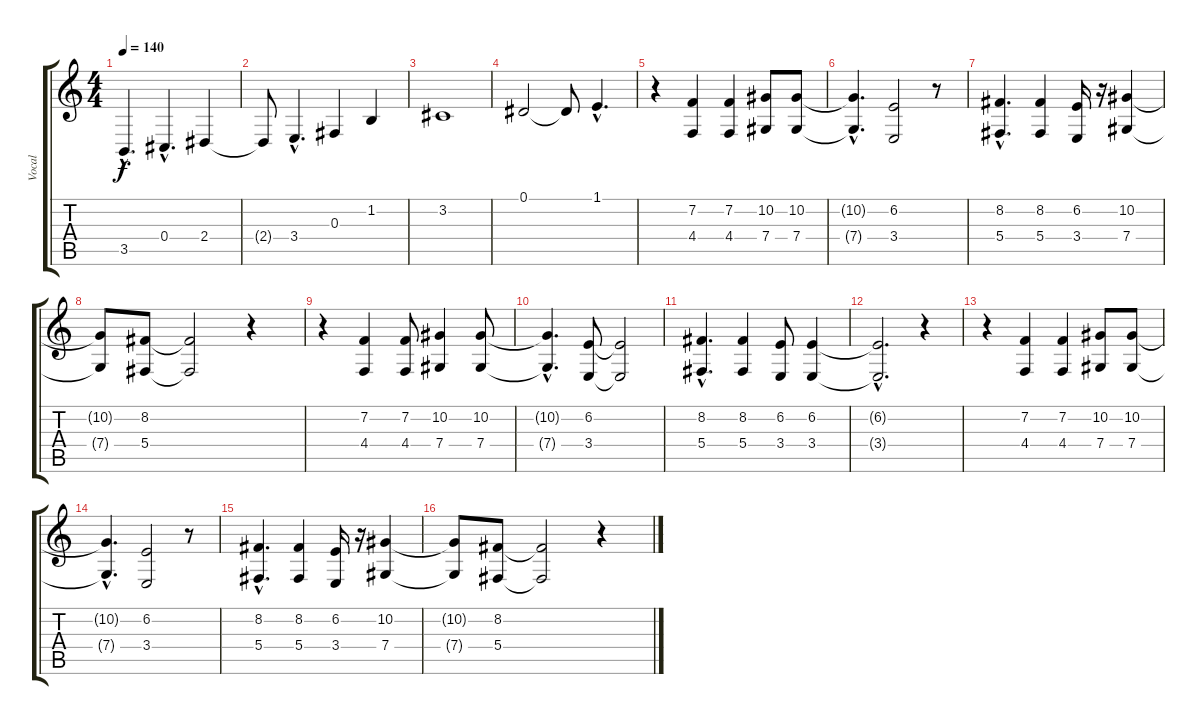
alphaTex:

\track ("Vocal" "Vocal") {instrument altosax}
\staff {score tabs}
\tuning (Eb4 Bb3 Gb3 Db3 Ab2 Eb2) {hide}
\ts (4 4)
\tempo 140
\clef g2
\ks c
3.5{hac}.4{d dy f} 0.4{hac}.4{d} 2.4.4 |
2.4{t}.8 3.4{hac}.4{d} 0.3.4 1.2.4 |
3.2.1 |
0.1.2 0.1{t}.8 1.1{hac}.4{d} |
r.4 (7.2 4.4).4 (7.2 4.4).4 (10.2 7.4).8 (10.2 7.4).8 |
(10.2{hac t} 7.4{hac t}).4{d} (6.2 3.4).2 r.8 |
(8.2{hac} 5.4{hac}).4{d} (8.2 5.4).4 (6.2 3.4).16 r.16 (10.2 7.4).4 |
(10.2{t} 7.4{t}).8 (8.2 5.4).8 (8.2{t} 5.4{t}).2 r.4 |
r.4 (7.2 4.4).4 (7.2 4.4).8 (10.2 7.4).4 (10.2 7.4).8 |
(10.2{hac t} 7.4{hac t}).4{d} (6.2 3.4).8 (6.2{t} 3.4{t}).2 |
(8.2{hac} 5.4{hac}).4{d} (8.2 5.4).4 (6.2 3.4).8 (6.2 3.4).4 |
(6.2{hac t} 3.4{hac t}).2{d} r.4 |
r.4 (7.2 4.4).4 (7.2 4.4).4 (10.2 7.4).8 (10.2 7.4).8 |
(10.2{hac t} 7.4{hac t}).4{d} (6.2 3.4).2 r.8 |
(8.2{hac} 5.4{hac}).4{d} (8.2 5.4).4 (6.2 3.4).16 r.16 (10.2 7.4).4 |
(10.2{t} 7.4{t}).8 (8.2 5.4).8 (8.2{t} 5.4{t}).2 r.4
